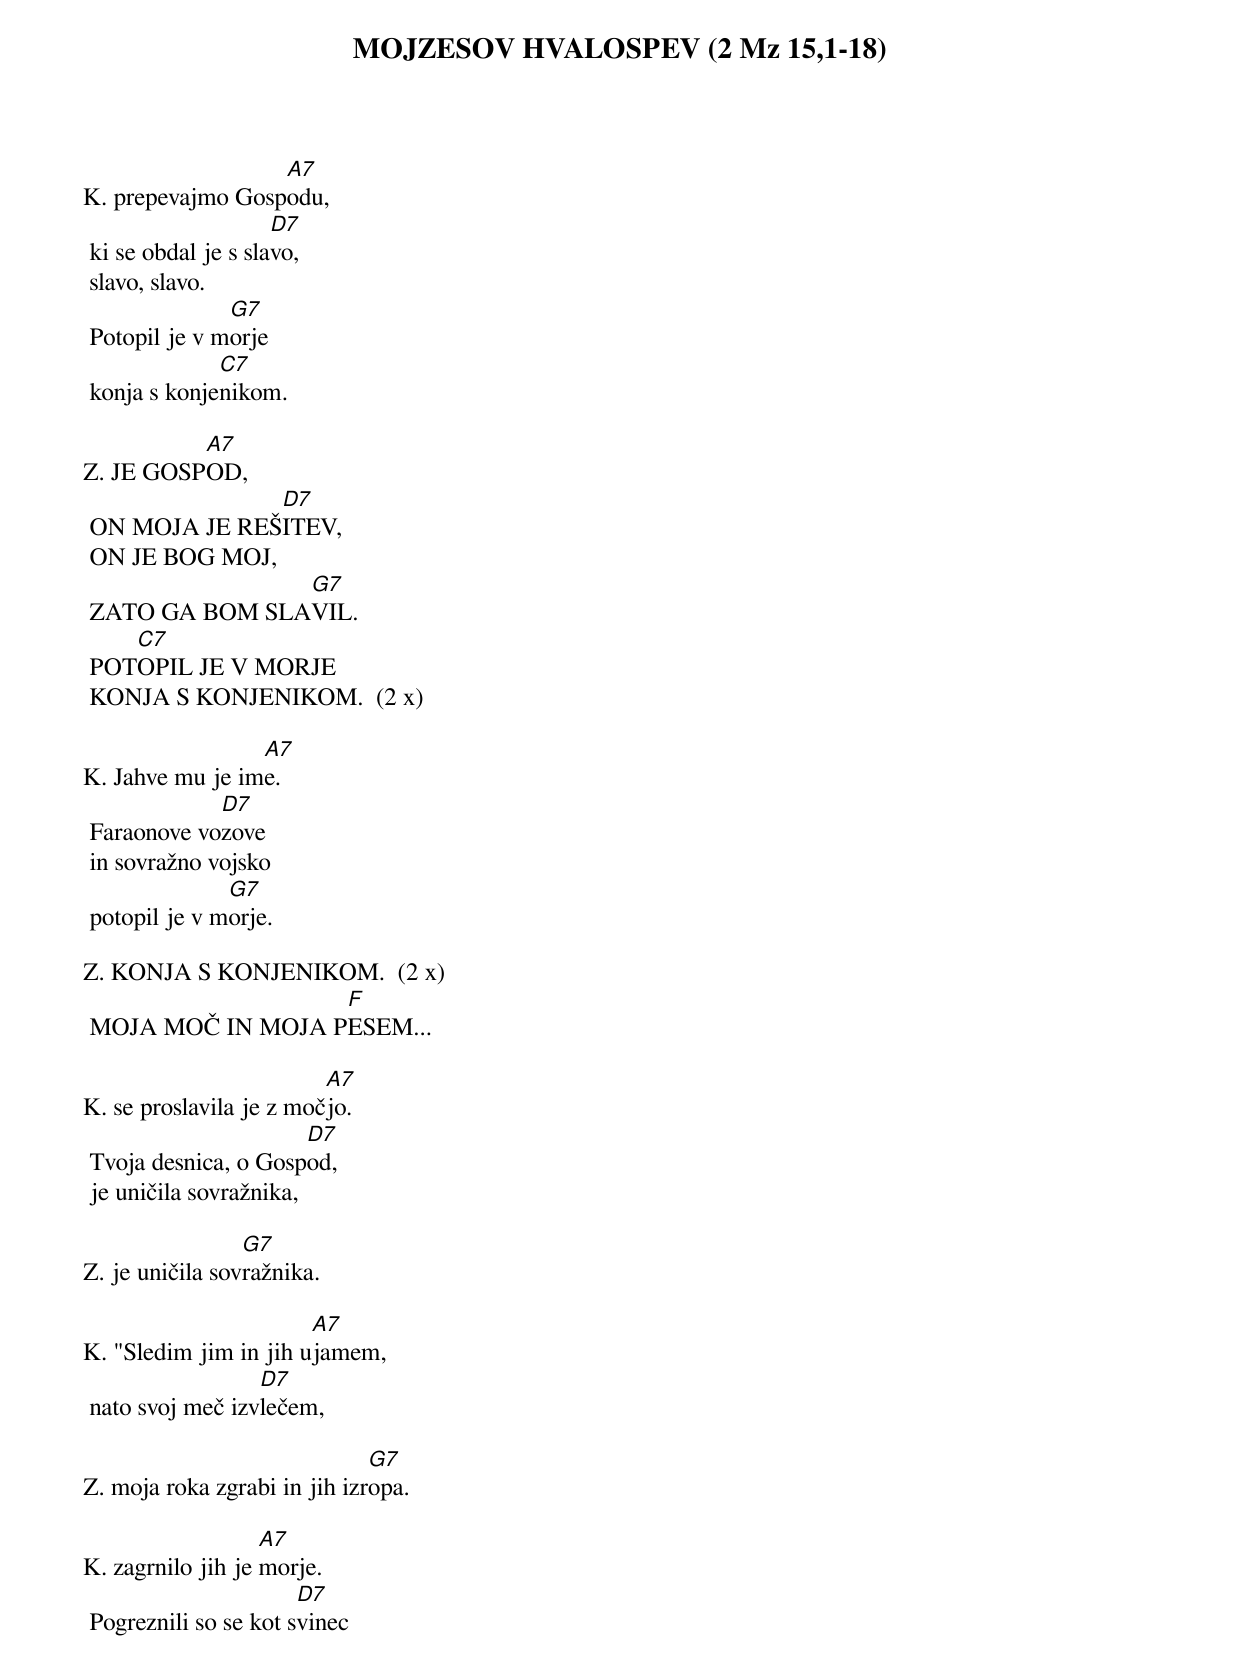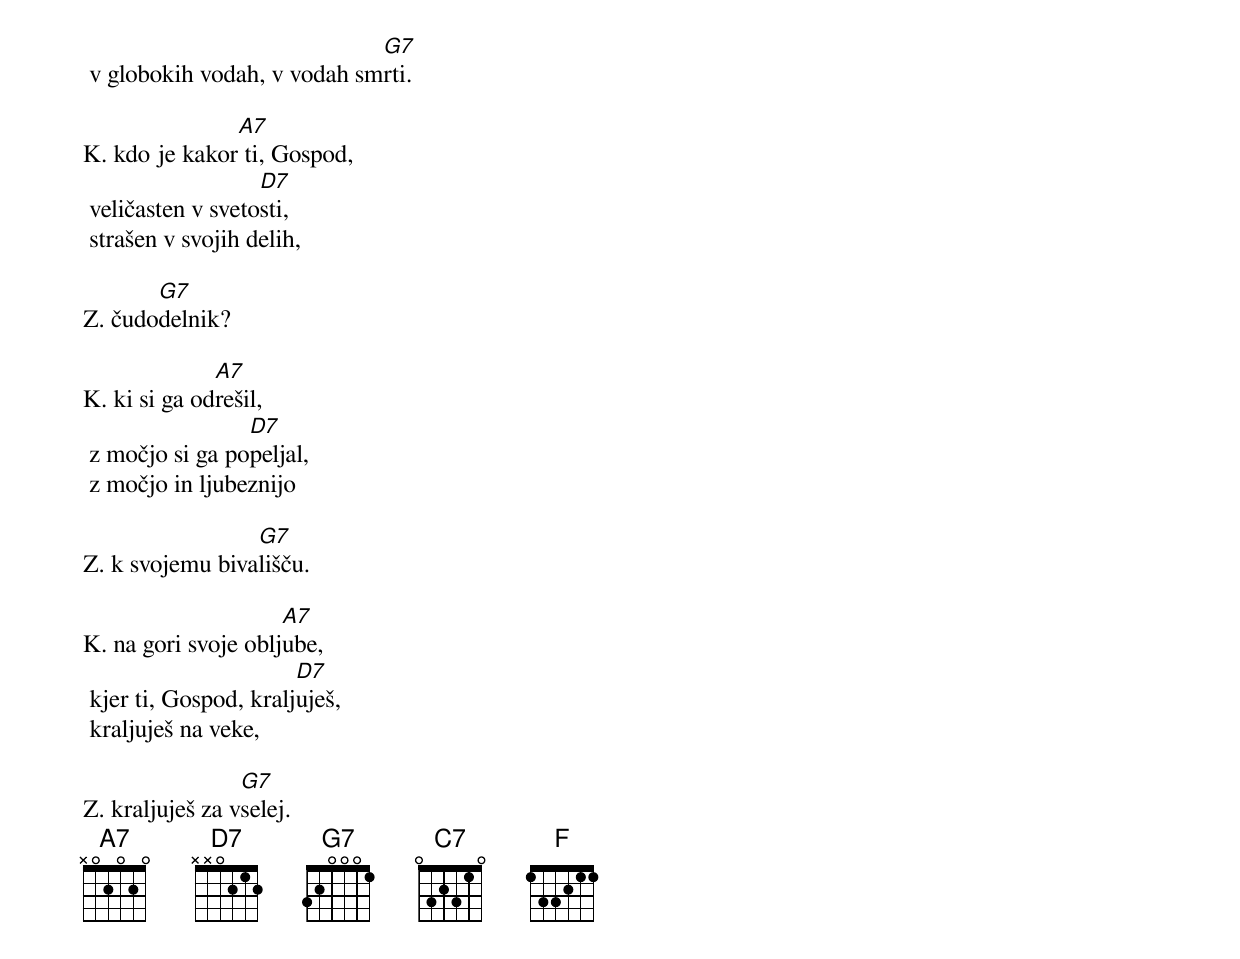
{title: MOJZESOV HVALOSPEV (2 Mz 15,1-18)}

K.	prepevajmo Gosp[A7]odu,
	ki se obdal je s sla[D7]vo,
	slavo, slavo.
	Potopil je v m[G7]orje
	konja s konje[C7]nikom.

Z.	JE GOSP[A7]OD,
	ON MOJA JE REŠ[D7]ITEV,
	ON JE BOG MOJ,
	ZATO GA BOM SLA[G7]VIL.
	POT[C7]OPIL JE V MORJE
	KONJA S KONJENIKOM.  (2 x)

K.	Jahve mu je im[A7]e.
	Faraonove vo[D7]zove
	in sovražno vojsko
	potopil je v m[G7]orje.

Z.	KONJA S KONJENIKOM.  (2 x)
	MOJA MOČ IN MOJA P[F]ESEM...

K.	se proslavila je z moč[A7]jo.
	Tvoja desnica, o Gosp[D7]od,
	je uničila sovražnika,

Z.	je uničila sov[G7]ražnika.

K.	"Sledim jim in jih u[A7]jamem,
	nato svoj meč izv[D7]lečem,

Z.	moja roka zgrabi in jih izr[G7]opa.

K.	zagrnilo jih je [A7]morje.
	Pogreznili so se kot s[D7]vinec
	v globokih vodah, v vodah sm[G7]rti.

K.	kdo je kakor[A7] ti, Gospod,
	veličasten v sveto[D7]sti,
	strašen v svojih delih,

Z.	čudo[G7]delnik?

K.	ki si ga od[A7]rešil,
	z močjo si ga po[D7]peljal,
	z močjo in ljubeznijo

Z.	k svojemu biva[G7]lišču.

K.	na gori svoje oblj[A7]ube,
	kjer ti, Gospod, kralj[D7]uješ,
	kraljuješ na veke,

Z.	kraljuješ za v[G7]selej.
